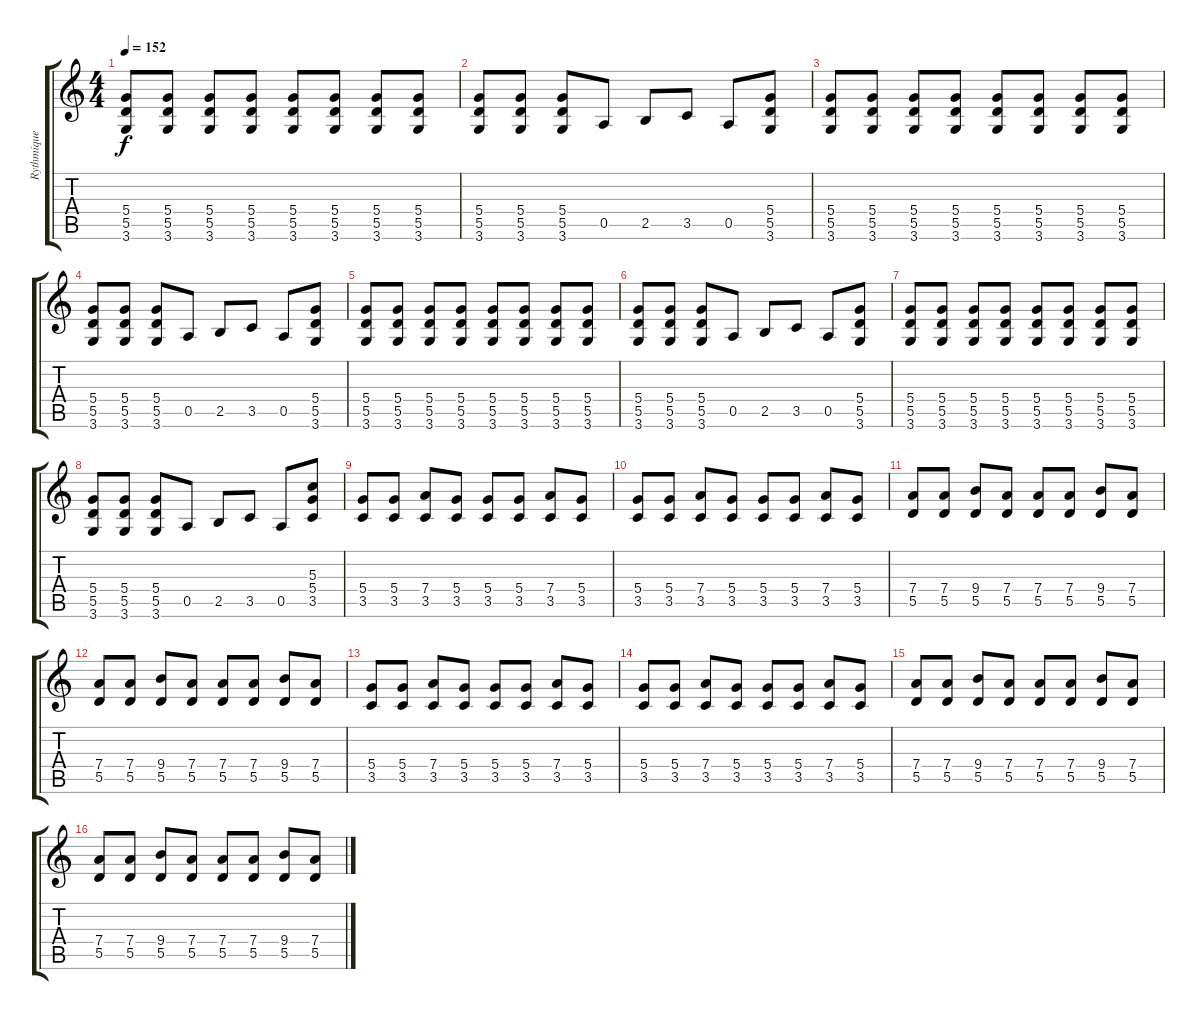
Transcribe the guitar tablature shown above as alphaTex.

\track ("Rythmique 2" "Rythmique ") {instrument distortionguitar}
\staff {score tabs}
\tuning (E4 B3 G3 D3 A2 E2) {hide}
\ts (4 4)
\tempo 152
\clef g2
\ks c
(5.4 5.5 3.6).8{dy f} (5.4 5.5 3.6).8 (5.4 5.5 3.6).8 (5.4 5.5 3.6).8 (5.4 5.5 3.6).8 (5.4 5.5 3.6).8 (5.4 5.5 3.6).8 (5.4 5.5 3.6).8 |
(5.4 5.5 3.6).8 (5.4 5.5 3.6).8 (5.4 5.5 3.6).8 0.5.8 2.5.8 3.5.8 0.5.8 (5.4 5.5 3.6).8 |
(5.4 5.5 3.6).8 (5.4 5.5 3.6).8 (5.4 5.5 3.6).8 (5.4 5.5 3.6).8 (5.4 5.5 3.6).8 (5.4 5.5 3.6).8 (5.4 5.5 3.6).8 (5.4 5.5 3.6).8 |
(5.4 5.5 3.6).8 (5.4 5.5 3.6).8 (5.4 5.5 3.6).8 0.5.8 2.5.8 3.5.8 0.5.8 (5.4 5.5 3.6).8 |
(5.4 5.5 3.6).8 (5.4 5.5 3.6).8 (5.4 5.5 3.6).8 (5.4 5.5 3.6).8 (5.4 5.5 3.6).8 (5.4 5.5 3.6).8 (5.4 5.5 3.6).8 (5.4 5.5 3.6).8 |
(5.4 5.5 3.6).8 (5.4 5.5 3.6).8 (5.4 5.5 3.6).8 0.5.8 2.5.8 3.5.8 0.5.8 (5.4 5.5 3.6).8 |
(5.4 5.5 3.6).8 (5.4 5.5 3.6).8 (5.4 5.5 3.6).8 (5.4 5.5 3.6).8 (5.4 5.5 3.6).8 (5.4 5.5 3.6).8 (5.4 5.5 3.6).8 (5.4 5.5 3.6).8 |
(5.4 5.5 3.6).8 (5.4 5.5 3.6).8 (5.4 5.5 3.6).8 0.5.8 2.5.8 3.5.8 0.5.8 (5.3 5.4 3.5).8 |
(5.4 3.5).8 (5.4 3.5).8 (7.4 3.5).8 (5.4 3.5).8 (5.4 3.5).8 (5.4 3.5).8 (7.4 3.5).8 (5.4 3.5).8 |
(5.4 3.5).8 (5.4 3.5).8 (7.4 3.5).8 (5.4 3.5).8 (5.4 3.5).8 (5.4 3.5).8 (7.4 3.5).8 (5.4 3.5).8 |
(7.4 5.5).8 (7.4 5.5).8 (9.4 5.5).8 (7.4 5.5).8 (7.4 5.5).8 (7.4 5.5).8 (9.4 5.5).8 (7.4 5.5).8 |
(7.4 5.5).8 (7.4 5.5).8 (9.4 5.5).8 (7.4 5.5).8 (7.4 5.5).8 (7.4 5.5).8 (9.4 5.5).8 (7.4 5.5).8 |
(5.4 3.5).8 (5.4 3.5).8 (7.4 3.5).8 (5.4 3.5).8 (5.4 3.5).8 (5.4 3.5).8 (7.4 3.5).8 (5.4 3.5).8 |
(5.4 3.5).8 (5.4 3.5).8 (7.4 3.5).8 (5.4 3.5).8 (5.4 3.5).8 (5.4 3.5).8 (7.4 3.5).8 (5.4 3.5).8 |
(7.4 5.5).8 (7.4 5.5).8 (9.4 5.5).8 (7.4 5.5).8 (7.4 5.5).8 (7.4 5.5).8 (9.4 5.5).8 (7.4 5.5).8 |
(7.4 5.5).8 (7.4 5.5).8 (9.4 5.5).8 (7.4 5.5).8 (7.4 5.5).8 (7.4 5.5).8 (9.4 5.5).8 (7.4 5.5).8
